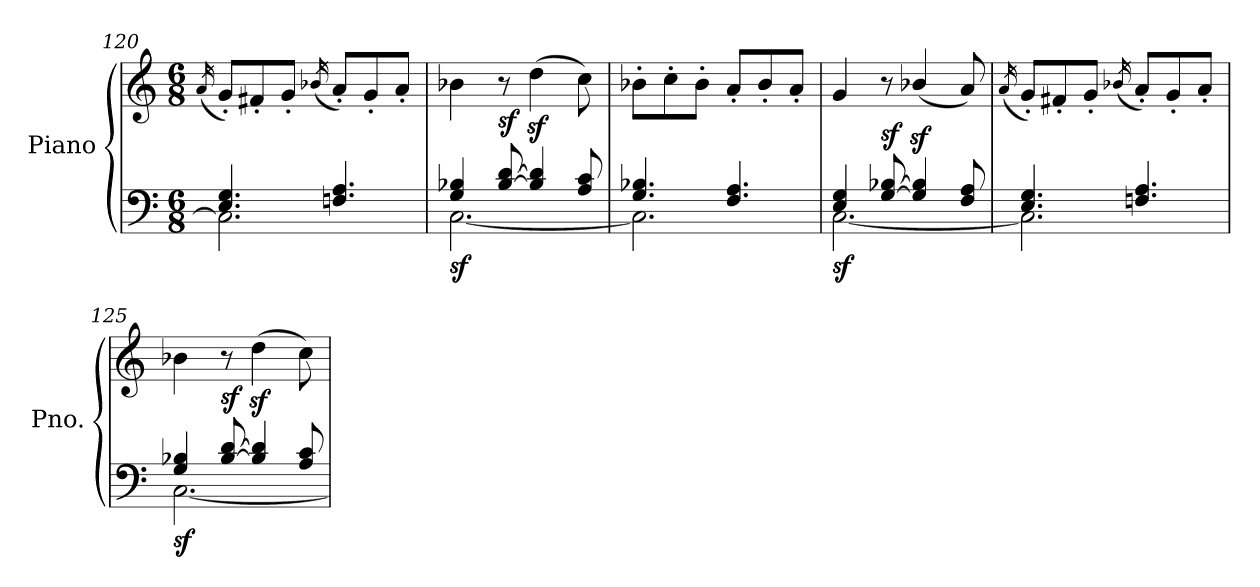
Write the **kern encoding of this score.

**kern	**kern	**dynam
*part1	*part1	*part1
*staff2	*staff1	*staff1/2
*I"Piano	*	*
*I'Pno.	*	*
!!LO:LB:g=z
*clefF4	*clefG2	*
*k[]	*k[]	*
*C:	*C:	*
*M6/8	*M6/8	*
=120	=120	=120
.	(16qa/	.
*^	*	*
4.E/ 4.G/	2.C\]	8g'/L)	.
.	.	8f#X'/	.
.	.	8g'/J	.
.	.	(16qb-X/	.
4.Fn/ 4.A/	.	8a'/L)	.
.	.	8g'/	.
.	.	8a'/J	.
=121	=121	=121	=121
!	!	!	!LO:DY:b=2
4G/ 4B-X/	[2.C\	4b-X\	sf
!	!	!	!LO:DY:b
[8B-/ [8d/	.	8r	sf
4B-/] 4d/]	.	(4ddz>\	.
8A/ 8c/	.	8cc\)	.
=122	=122	=122	=122
4.G/ 4.B-X/	2.C\]	8b-X'\L	.
.	.	8cc'\	.
.	.	8b-'\J	.
4.F/ 4.A/	.	8a'/L	.
.	.	8b-'/	.
.	.	8a'/J	.
=123	=123	=123	=123
!	!	!	!LO:DY:b=2
4E/ 4G/	[2.C\	4g/	sf
!	!	!	!LO:DY:a=2
[8G/ [8B-X/	.	8r	sf
4G/] 4B-/]	.	(4b-Xz>/	.
8F/ 8A/	.	8a/)	.
=124	=124	=124	=124
.	.	(16qa/	.
4.E/ 4.G/	2.C\]	8g'/L)	.
.	.	8f#X'/	.
.	.	8g'/J	.
.	.	(16qb-X/	.
4.Fn/ 4.A/	.	8a'/L)	.
.	.	8g'/	.
.	.	8a'/J	.
!!LO:LB:g=z
=125	=125	=125	=125
!	!	!	!LO:DY:b=2
4G/ 4B-X/	[2.C\	4b-X\	sf
!	!	!	!LO:DY:a=2
[8B-/ [8d/	.	8r	sf
4B-/] 4d/]	.	(4ddz>\	.
8A/ 8c/	.	8cc\)	.
*v	*v	*	*
=	=	=
*-	*-	*-
